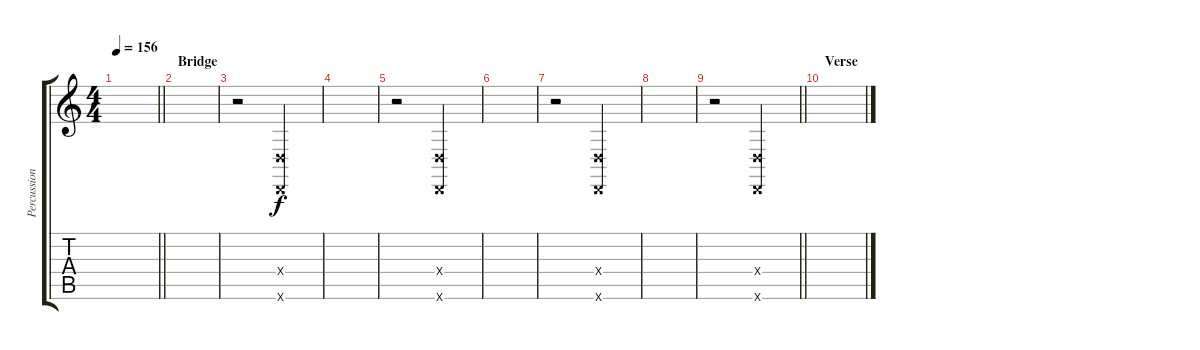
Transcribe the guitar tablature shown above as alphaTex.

\track ("Percussion" "Percussion") {instrument taikodrum}
\staff {score tabs}
\tuning (E4 B3 G3 D3 A2 D2) {hide}
\ts (4 4)
\tempo 156
\clef g2
\barLineRight lightlight
\ks c
|
\section ("" "Bridge")
|
r.2 (0.4{x} 0.6{x}).2 |
|
r.2 (0.4{x} 0.6{x}).2 |
|
r.2 (0.4{x} 0.6{x}).2 |
|
\barLineRight lightlight
r.2 (0.4{x} 0.6{x}).2 |
\section ("" "Verse")
